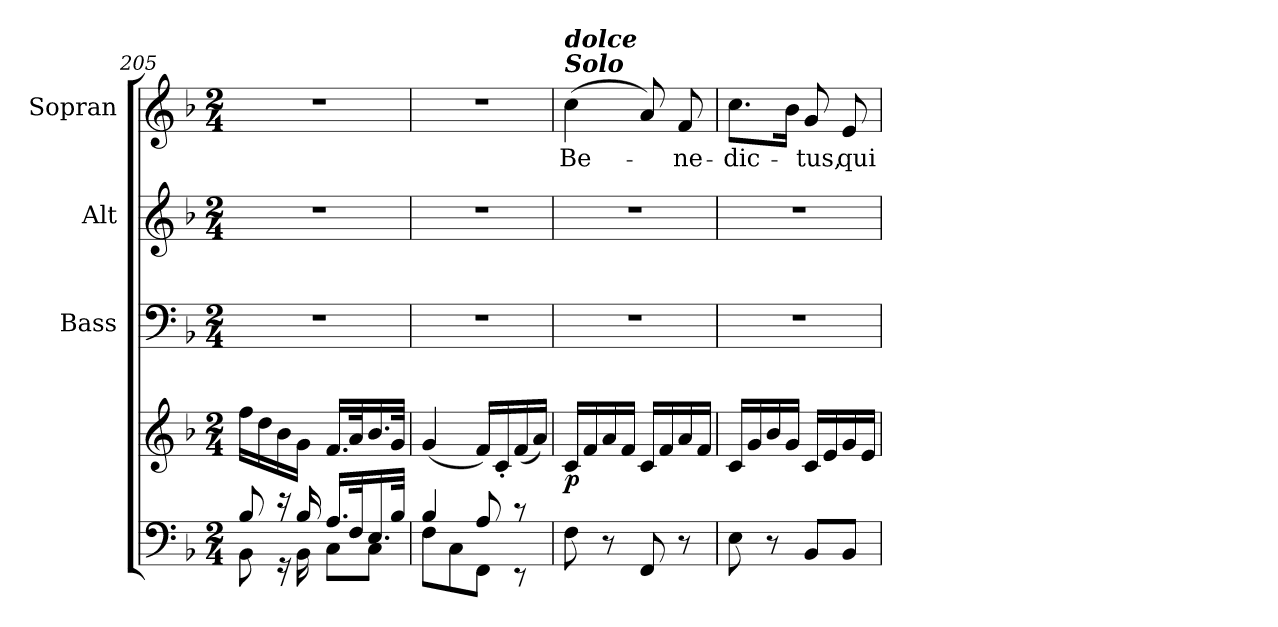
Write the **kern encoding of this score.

**kern	**kern	**dynam	**kern	**kern	**kern	**text
*part4	*part4	*part4	*part3	*part2	*part1	*part1
*staff5	*staff4	*staff4/5	*staff3	*staff2	*staff1	*staff1
*	*	*	*I"Bass	*I"Alt	*I"Sopran	*
*	*	*	*I'B.	*I'A.	*I'S.	*
*clefF4	*clefG2	*	*clefF4	*clefG2	*clefG2	*
*k[b-]	*k[b-]	*	*k[b-]	*k[b-]	*k[b-]	*
*F:	*F:	*	*F:	*F:	*F:	*
*M2/4	*M2/4	*	*M2/4	*M2/4	*M2/4	*
=205	=205	=205	=205	=205	=205	=205
*^	*	*	*	*	*	*
8B-/	8BB-\	16ff\LL	.	2r	2r	2r	.
.	.	16dd\	.	.	.	.	.
16r	16r	16b-\	.	.	.	.	.
16B-/	16BB-\	16g\JJ	.	.	.	.	.
16.A/LL	8C\L	16.f/LL	.	.	.	.	.
32F/k	.	32a/k	.	.	.	.	.
16.E/	8C\J	16.b-/	.	.	.	.	.
32B-/JJk	.	32g/JJk	.	.	.	.	.
=206	=206	=206	=206	=206	=206	=206	=206
4B-/	8F\L	(<4g/	.	2r	2r	2r	.
.	8C\	.	.	.	.	.	.
8A/	8FF\J	16f/LL)	.	.	.	.	.
.	.	16c'</	.	.	.	.	.
8r	8r	(<16f/	.	.	.	.	.
.	.	16a/JJ)	.	.	.	.	.
*v	*v	*	*	*	*	*	*
=207	=207	=207	=207	=207	=207	=207
!	!	!	!	!	!LO:TX:a:Bi:t=Solo	!
!	!	!	!	!	!LO:TX:a:Bi:t=dolce	!
!	!	!LO:DY:b	!	!	!	!LO:LY:b
8F\	16c/LL	p	2r	2r	(>4cc\	Be-
.	16f/	.	.	.	.	.
8r	16a/	.	.	.	.	.
.	16f/JJ	.	.	.	.	.
8FF/	16c/LL	.	.	.	8a/)	.
.	16f/	.	.	.	.	.
!	!	!	!	!	!	!LO:LY:b
8r	16a/	.	.	.	8f/	-ne-
.	16f/JJ	.	.	.	.	.
=208	=208	=208	=208	=208	=208	=208
!	!	!	!	!	!	!LO:LY:b
8E\	16c/LL	.	2r	2r	8.cc\L	-dic-
.	16g/	.	.	.	.	.
8r	16b-/	.	.	.	.	.
.	16g/JJ	.	.	.	16b-\Jk	.
!	!	!	!	!	!	!LO:LY:b
8BB-/L	16c/LL	.	.	.	8g/	-tus,
.	16e/	.	.	.	.	.
!	!	!	!	!	!	!LO:LY:b
8BB-/J	16g/	.	.	.	8e/	qui
.	16e/JJ	.	.	.	.	.
=	=	=	=	=	=	=
*-	*-	*-	*-	*-	*-	*-
